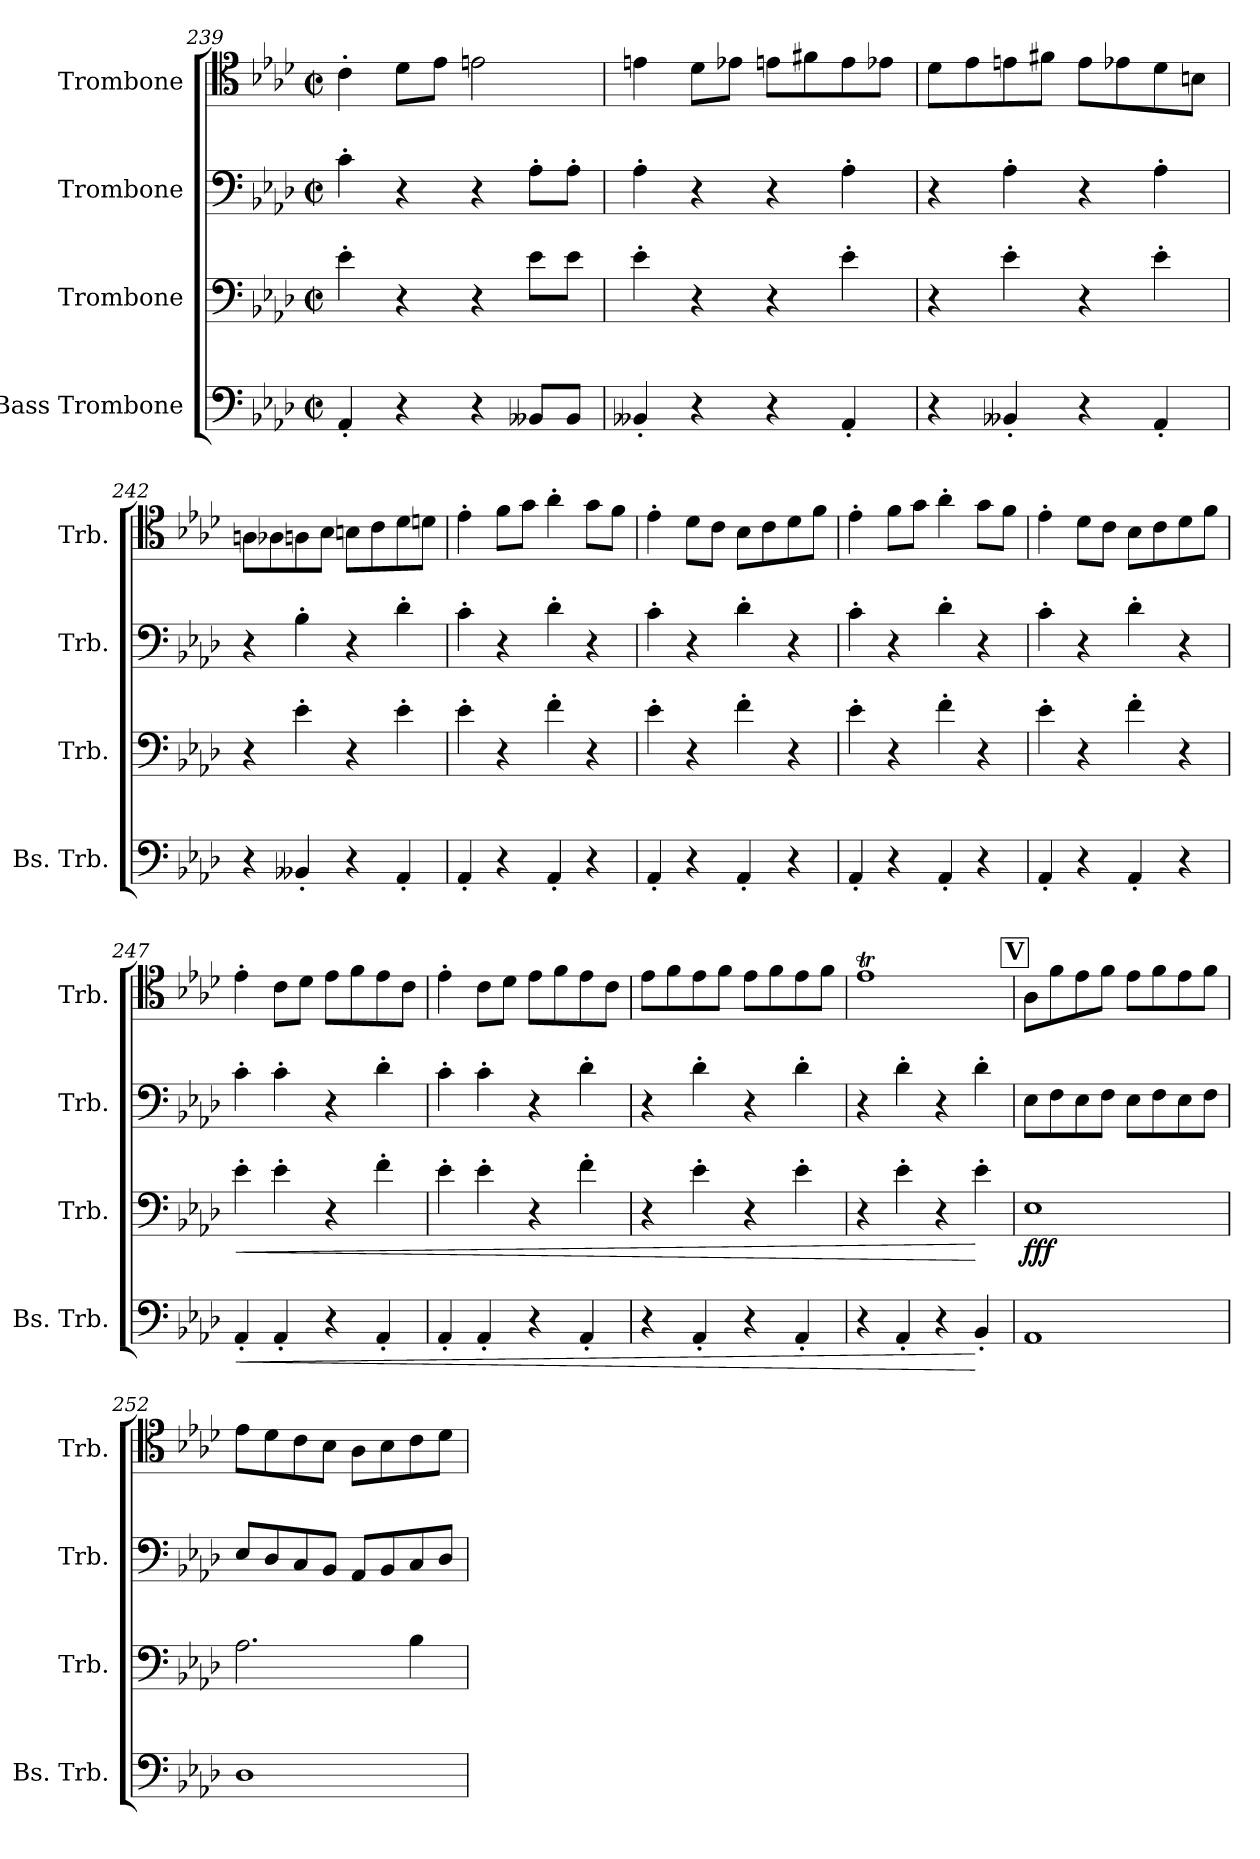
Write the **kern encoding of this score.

**kern	**dynam	**kern	**dynam	**kern	**kern
*part4	*part4	*part3	*part3	*part2	*part1
*staff4	*staff4	*staff3	*staff3	*staff2	*staff1
*I"Bass Trombone	*	*I"Trombone	*	*I"Trombone	*I"Trombone
*I'Bs. Trb.	*	*I'Trb.	*	*I'Trb.	*I'Trb.
*clefF4	*	*clefF4	*	*clefF4	*clefC4
*k[b-e-a-d-]	*	*k[b-e-a-d-]	*	*k[b-e-a-d-]	*k[b-e-a-d-]
*M2/2	*	*M2/2	*	*M2/2	*M2/2
*met(c|)	*	*met(c|)	*	*met(c|)	*met(c|)
=239	=239	=239	=239	=239	=239
4AA-'/	.	4e-'\	.	4c'\	4c'\
4r	.	4r	.	4r	8d-\L
.	.	.	.	.	8e-\J
4r	.	4r	.	4r	2en\
8BB--X/L	.	8e-\L	.	8A-'\L	.
8BB--/J	.	8e-\J	.	8A-'\J	.
=240	=240	=240	=240	=240	=240
4BB--X'/	.	4e-'\	.	4A-'\	4en\
4r	.	4r	.	4r	8d-\L
.	.	.	.	.	8e-X\J
4r	.	4r	.	4r	8en\L
.	.	.	.	.	8f#X\
4AA-'/	.	4e-'\	.	4A-'\	8e\
.	.	.	.	.	8e-X\J
!!LO:LB:g=z
=241	=241	=241	=241	=241	=241
4r	.	4r	.	4r	8d-\L
.	.	.	.	.	8e-\
4BB--X'/	.	4e-'\	.	4A-'\	8en\
.	.	.	.	.	8f#X\J
4r	.	4r	.	4r	8e\L
.	.	.	.	.	8e-X\
4AA-'/	.	4e-'\	.	4A-'\	8d-\
.	.	.	.	.	8Bn\J
=242	=242	=242	=242	=242	=242
4r	.	4r	.	4r	8An\L
.	.	.	.	.	8A-X\
4BB--X'/	.	4e-'\	.	4B-'\	8An\
.	.	.	.	.	8B-\J
4r	.	4r	.	4r	8Bn\L
.	.	.	.	.	8c\
4AA-'/	.	4e-'\	.	4d-'\	8d-\
.	.	.	.	.	8dn\J
=243	=243	=243	=243	=243	=243
4AA-'/	.	4e-'\	.	4c'\	4e-'\
4r	.	4r	.	4r	8f\L
.	.	.	.	.	8g\J
4AA-'/	.	4f'\	.	4d-'\	4a-'\
4r	.	4r	.	4r	8g\L
.	.	.	.	.	8f\J
=244	=244	=244	=244	=244	=244
4AA-'/	.	4e-'\	.	4c'\	4e-'\
4r	.	4r	.	4r	8d-\L
.	.	.	.	.	8c\J
4AA-'/	.	4f'\	.	4d-'\	8B-\L
.	.	.	.	.	8c\
4r	.	4r	.	4r	8d-\
.	.	.	.	.	8f\J
=245	=245	=245	=245	=245	=245
4AA-'/	.	4e-'\	.	4c'\	4e-'\
4r	.	4r	.	4r	8f\L
.	.	.	.	.	8g\J
4AA-'/	.	4f'\	.	4d-'\	4a-'\
4r	.	4r	.	4r	8g\L
.	.	.	.	.	8f\J
=246	=246	=246	=246	=246	=246
4AA-'/	.	4e-'\	.	4c'\	4e-'\
4r	.	4r	.	4r	8d-\L
.	.	.	.	.	8c\J
4AA-'/	.	4f'\	.	4d-'\	8B-\L
.	.	.	.	.	8c\
4r	.	4r	.	4r	8d-\
.	.	.	.	.	8f\J
!!LO:PB:g=z
=247	=247	=247	=247	=247	=247
!	!LO:HP:b	!	!LO:HP:b	!	!
4AA-'/	<	4e-'\	<	4c'\	4e-'\
4AA-'/	.	4e-'\	.	4c'\	8c\L
.	.	.	.	.	8d-\J
4r	.	4r	.	4r	8e-\L
.	.	.	.	.	8f\
4AA-'/	.	4f'\	.	4d-'\	8e-\
.	.	.	.	.	8c\J
=248	=248	=248	=248	=248	=248
4AA-'/	.	4e-'\	.	4c'\	4e-'\
4AA-'/	.	4e-'\	.	4c'\	8c\L
.	.	.	.	.	8d-\J
4r	.	4r	.	4r	8e-\L
.	.	.	.	.	8f\
4AA-'/	.	4f'\	.	4d-'\	8e-\
.	.	.	.	.	8c\J
=249	=249	=249	=249	=249	=249
4r	.	4r	.	4r	8e-\L
.	.	.	.	.	8f\
4AA-'/	.	4e-'\	.	4d-'\	8e-\
.	.	.	.	.	8f\J
4r	.	4r	.	4r	8e-\L
.	.	.	.	.	8f\
4AA-'/	.	4e-'\	.	4d-'\	8e-\
.	.	.	.	.	8f\J
=250	=250	=250	=250	=250	=250
4r	.	4r	.	4r	1e-T
4AA-'/	.	4e-'\	.	4d-'\	.
4r	.	4r	.	4r	.
4BB-'/	[	4e-'\	[	4d-'\	.
!!LO:REH:place=s1:a:fs=14:t=V
=251	=251	=251	=251	=251	=251
!	!	!	!LO:DY:b	!	!
1AA-	.	1E-	fff	8E-\L	8A-\L
.	.	.	.	8F\	8f\
.	.	.	.	8E-\	8e-\
.	.	.	.	8F\J	8f\J
.	.	.	.	8E-\L	8e-\L
.	.	.	.	8F\	8f\
.	.	.	.	8E-\	8e-\
.	.	.	.	8F\J	8f\J
=252	=252	=252	=252	=252	=252
1D-	.	2.A-\	.	8E-/L	8e-\L
.	.	.	.	8D-/	8d-\
.	.	.	.	8C/	8c\
.	.	.	.	8BB-/J	8B-\J
.	.	.	.	8AA-/L	8A-\L
.	.	.	.	8BB-/	8B-\
.	.	4B-\	.	8C/	8c\
.	.	.	.	8D-/J	8d-\J
=	=	=	=	=	=
*-	*-	*-	*-	*-	*-
